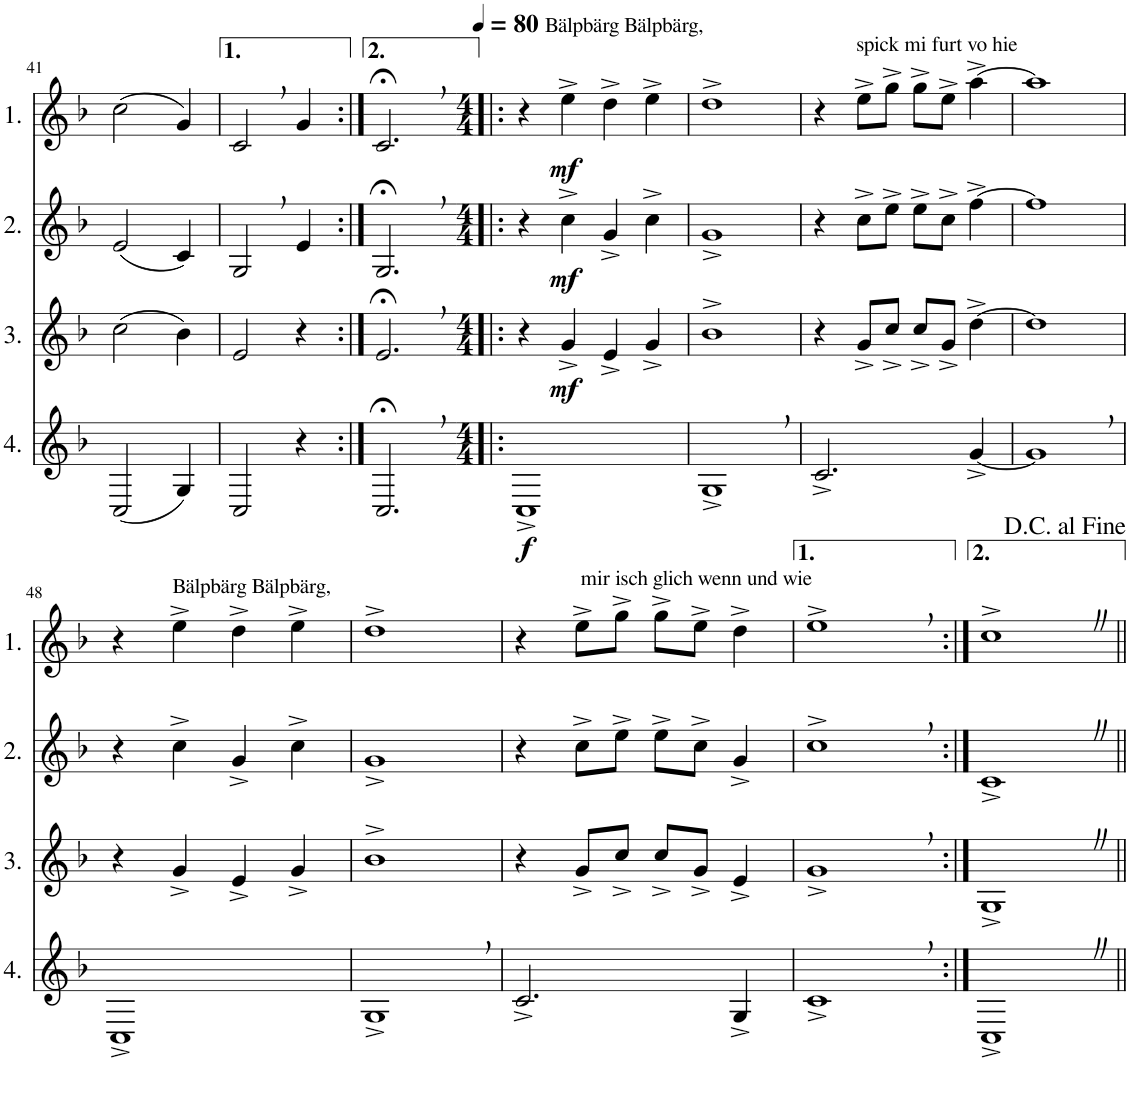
**kern	**dynam	**kern	**dynam	**kern	**dynam	**kern	**dynam
*part4	*part4	*part3	*part3	*part2	*part2	*part1	*part1
*staff4	*staff4	*staff3	*staff3	*staff2	*staff2	*staff1	*staff1
*I"4.	*	*I"3.	*	*I"2.	*	*I"1.	*
!!LO:PB:g=z
*clefG2	*	*clefG2	*	*clefG2	*	*clefG2	*
*Trd4c7	*	*Trd4c7	*	*Trd4c7	*	*Trd4c7	*
*k[b-]	*	*k[b-]	*	*k[b-]	*	*k[b-]	*
*M3/4	*	*M3/4	*	*M3/4	*	*M3/4	*
=41	=41	=41	=41	=41	=41	=41	=41
(2C/	.	(2cc\	.	(2e/	.	(2cc\	.
4G/)	.	4b-\)	.	4c/)	.	4g/)	.
=42	=42	=42	=42	=42	=42	=42	=42
2C/	.	2e/	.	2G,/	.	2c,/	.
4r	.	4r	.	4e/	.	4g/	.
=43:|!	=43:|!	=43:|!	=43:|!	=43:|!	=43:|!	=43:|!	=43:|!
2.C;<,/	.	2.e;<,/	.	2.G;<,/	.	2.c;<,/	.
=44!|:	=44!|:	=44!|:	=44!|:	=44!|:	=44!|:	=44!|:	=44!|:
*M4/4	*	*M4/4	*	*M4/4	*	*M4/4	*
*	*	*	*	*	*	*MM80	*
!	!	!	!	!	!	!LO:TX:a:t=Bälpbärg Bälpbärg,	!
!	!LO:DY:b	!	!	!	!	!	!
1C^	f	4r	.	4r	.	4r	.
!	!	!	!LO:DY:b	!	!LO:DY:b	!	!LO:DY:b
.	.	4g^/	mf	4cc^\	mf	4ee^\	mf
.	.	4e^/	.	4g^/	.	4dd^\	.
.	.	4g^/	.	4cc^\	.	4ee^\	.
=45	=45	=45	=45	=45	=45	=45	=45
1G^,	.	1b-^	.	1g^	.	1dd^	.
=46	=46	=46	=46	=46	=46	=46	=46
2.c^/	.	4r	.	4r	.	4r	.
!	!	!	!	!	!	!LO:TX:a:t=spick mi furt vo hie	!
.	.	8g^/L	.	8cc^\L	.	8ee^\L	.
.	.	8cc^/J	.	8ee^\J	.	8gg^\J	.
.	.	8cc^/L	.	8ee^\L	.	8gg^\L	.
.	.	8g^/J	.	8cc^\J	.	8ee^\J	.
[4g^/	.	[4dd^\	.	[4ff^\	.	[4aa^\	.
=47	=47	=47	=47	=47	=47	=47	=47
1g,]	.	1dd]	.	1ff]	.	1aa]	.
!!LO:LB:g=z
=48	=48	=48	=48	=48	=48	=48	=48
1C^	.	4r	.	4r	.	4r	.
!	!	!	!	!	!	!LO:TX:a:t=Bälpbärg Bälpbärg,	!
.	.	4g^/	.	4cc^\	.	4ee^\	.
.	.	4e^/	.	4g^/	.	4dd^\	.
.	.	4g^/	.	4cc^\	.	4ee^\	.
=49	=49	=49	=49	=49	=49	=49	=49
1G^,	.	1b-^	.	1g^	.	1dd^	.
=50	=50	=50	=50	=50	=50	=50	=50
2.c^/	.	4r	.	4r	.	4r	.
!	!	!	!	!	!	!LO:TX:a:t=mir isch glich wenn und wie	!
.	.	8g^/L	.	8cc^\L	.	8ee^\L	.
.	.	8cc^/J	.	8ee^\J	.	8gg^\J	.
.	.	8cc^/L	.	8ee^\L	.	8gg^\L	.
.	.	8g^/J	.	8cc^\J	.	8ee^\J	.
4G^/	.	4e^/	.	4g^/	.	4dd^\	.
=51	=51	=51	=51	=51	=51	=51	=51
1c^,	.	1g^,	.	1cc^,	.	1ee^,	.
=52:|!	=52:|!	=52:|!	=52:|!	=52:|!	=52:|!	=52:|!	=52:|!
1C^Z	.	1G^Z	.	1c^Z	.	1cc^Z	.
=||	=||	=||	=||	=||	=||	=||	=||
*-	*-	*-	*-	*-	*-	*-	*-
